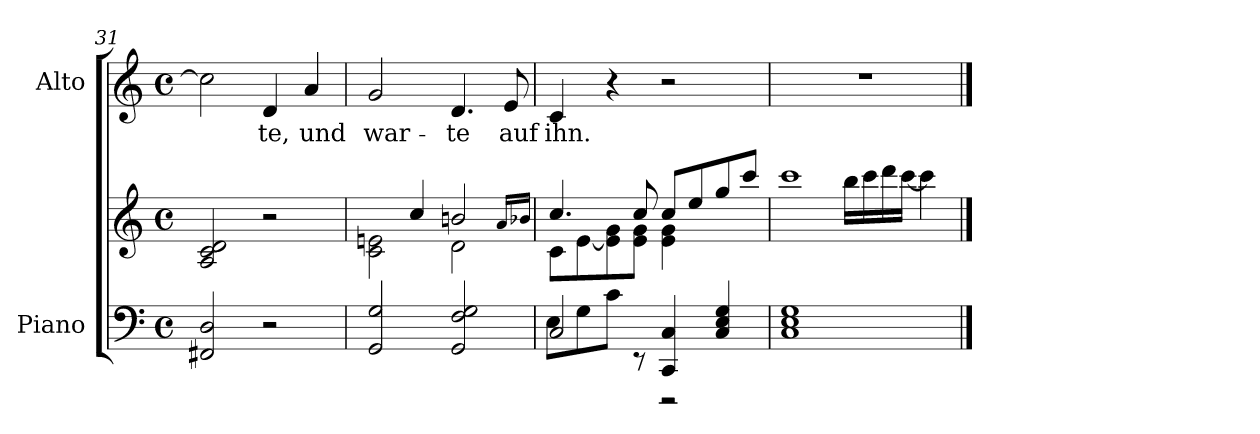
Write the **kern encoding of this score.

**kern	**kern	**kern	**text
*part2	*part2	*part1	*part1
*staff3	*staff2	*staff1	*staff1
*I"Piano	*	*I"Alto	*
*I'Pno	*	*	*
*clefF4	*clefG2	*clefG2	*
*k[]	*k[]	*k[]	*
*M4/4	*M4/4	*M4/4	*
*met(c)	*met(c)	*met(c)	*
=31	=31	=31	=31
2FF#X/ 2D/	2A/ 2c/ 2d/	2cc\]	.
!	!	!	!LO:LY:b
2r	2r	4d/	-te,
!	!	!	!LO:LY:b
.	.	4a/	und
=32	=32	=32	=32
*	*^	*	*
!	!	!	!	!LO:LY:b
2GG/ 2G/	2c\ 2en\	4ryy	2g/	war-
.	.	4cc/	.	.
!	!	!	!	!LO:LY:b
2GG/ 2F/ 2G/	2d\	2bn/	4.d/	-te
!	!	!	!	!LO:LY:b
.	.	.	8e/	auf
.	16qa/LL	.	.	.
.	16qb-X/JJ	.	.	.
!!LO:PB:g=z
=33	=33	=33	=33	=33
*^	*	*	*	*
!	!	!	!	!	!LO:LY:b
2C/	8E\L	4.cc/	8c\L	4c/	ihn.
.	8G\	.	[8e\	.	.
.	8c\J	.	8e\] 8g\	4r	.
.	8r	8cc/	8e\ 8g\J	.	.
4CC/ 4C/	2r	8cc/L	4e\ 4g\	2r	.
.	.	8ee/	.	.	.
4C/ 4E/ 4G/	.	8gg/	4ryy	.	.
.	.	8ccc/J	.	.	.
*v	*v	*	*	*	*
=34	=34	=34	=34	=34
1C 1E 1G	1ccc	2ryy	1r	.
.	.	16bb\LL	.	.
.	.	16ccc\	.	.
.	.	16ddd\	.	.
.	.	[16ccc\JJ	.	.
.	.	4ccc\]	.	.
*	*v	*v	*	*
==	==	==	==
*-	*-	*-	*-
